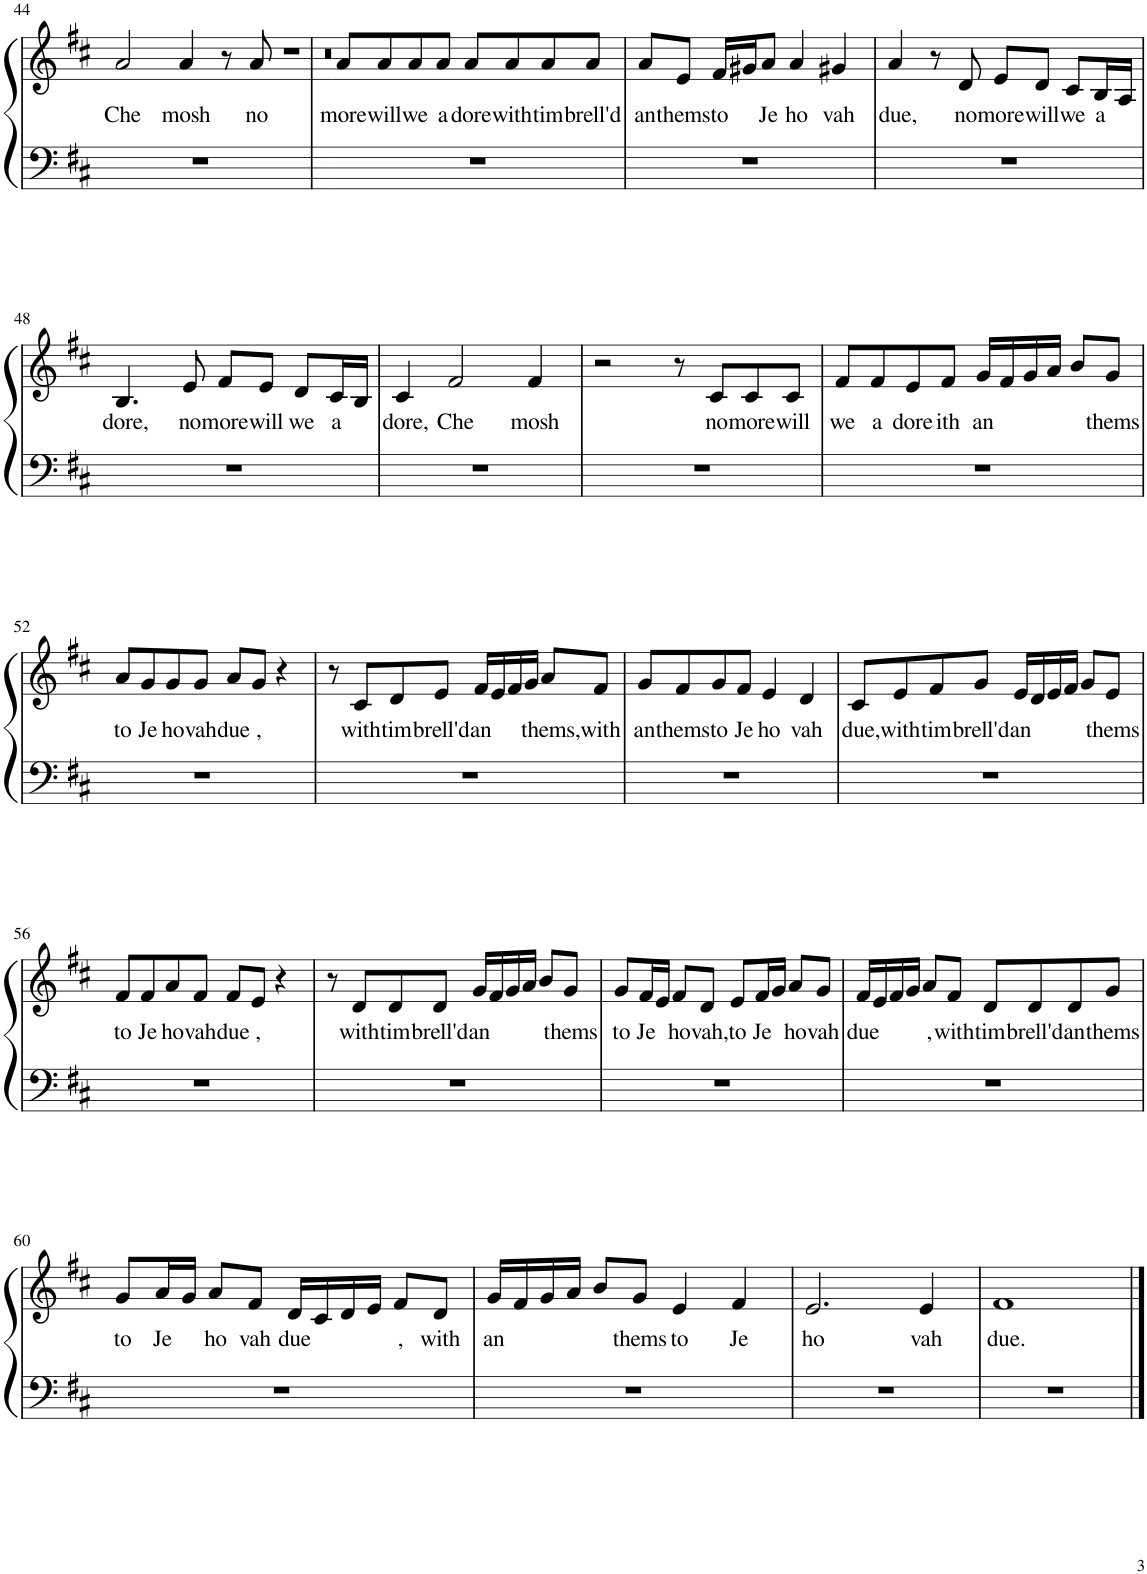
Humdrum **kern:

**kern	**kern	**text
*part1	*part1	*part1
*staff2	*staff1	*staff1
*I"Piano	*	*
*I'Pno.	*	*
*clefF4	*clefG2	*
*k[f#c#]	*k[f#c#]	*
*M4/4	*M4/4	*
*met(c)	*met(c)	*
=43	=43	=43
1r	1r	.
!!LO:PB:g=z
=44	=44	=44
!	!	!LO:LY:b
1r	2a/	Che
!	!	!LO:LY:b
.	4a/	mosh
.	8r	.
!	!	!LO:LY:b
.	8a/	no
0.ryy	1r	.
.	0r	.
=45	=45	=45
!	!	!LO:LY:b
1r	8a/L	more
!	!	!LO:LY:b
.	8a/	will
!	!	!LO:LY:b
.	8a/	we
!	!	!LO:LY:b
.	8a/J	a
!	!	!LO:LY:b
.	8a/L	dore
!	!	!LO:LY:b
.	8a/	with
!	!	!LO:LY:b
.	8a/	tim
!	!	!LO:LY:b
.	8a/J	brell'd
=46	=46	=46
!	!	!LO:LY:b
1r	8a/L	an
!	!	!LO:LY:b
.	8e/J	thems
!	!	!LO:LY:b
.	16f#/LL	to
.	16g#X/J	.
!	!	!LO:LY:b
.	8a/J	Je
!	!	!LO:LY:b
.	4a/	ho
!	!	!LO:LY:b
.	4g#X/	vah
=47	=47	=47
!	!	!LO:LY:b
1r	4a/	due,
.	8r	.
!	!	!LO:LY:b
.	8d/	no
!	!	!LO:LY:b
.	8e/L	more
!	!	!LO:LY:b
.	8d/J	will
!	!	!LO:LY:b
.	8c#/L	we
!	!	!LO:LY:b
.	16B/L	a
.	16A/JJ	.
!!LO:LB:g=z
=48	=48	=48
!	!	!LO:LY:b
1r	4.B/	dore,
!	!	!LO:LY:b
.	8e/	no
!	!	!LO:LY:b
.	8f#/L	more
!	!	!LO:LY:b
.	8e/J	will
!	!	!LO:LY:b
.	8d/L	we
!	!	!LO:LY:b
.	16c#/L	a
.	16B/JJ	.
=49	=49	=49
!	!	!LO:LY:b
1r	4c#/	dore,
!	!	!LO:LY:b
.	2f#/	Che
!	!	!LO:LY:b
.	4f#/	mosh
=50	=50	=50
1r	2r	.
.	8r	.
!	!	!LO:LY:b
.	8c#/L	no
!	!	!LO:LY:b
.	8c#/	more
!	!	!LO:LY:b
.	8c#/J	will
=51	=51	=51
!	!	!LO:LY:b
1r	8f#/L	we
!	!	!LO:LY:b
.	8f#/	a
!	!	!LO:LY:b
.	8e/	dore
!	!	!LO:LY:b
.	8f#/J	ith
!	!	!LO:LY:b
.	16g/LL	an
.	16f#/	.
.	16g/	.
.	16a/JJ	.
.	8b/L	.
!	!	!LO:LY:b
.	8g/J	thems
!!LO:LB:g=z
=52	=52	=52
!	!	!LO:LY:b
1r	8a/L	to
!	!	!LO:LY:b
.	8g/	Je
!	!	!LO:LY:b
.	8g/	ho
!	!	!LO:LY:b
.	8g/J	vah
!	!	!LO:LY:b
.	8a/L	due
!	!	!LO:LY:b
.	8g/J	,
.	4r	.
=53	=53	=53
1r	8r	.
!	!	!LO:LY:b
.	8c#/L	with
!	!	!LO:LY:b
.	8d/	tim
!	!	!LO:LY:b
.	8e/J	brell'd
!	!	!LO:LY:b
.	16f#/LL	an
.	16e/	.
.	16f#/	.
.	16g/JJ	.
!	!	!LO:LY:b
.	8a/L	thems,
!	!	!LO:LY:b
.	8f#/J	with
=54	=54	=54
!	!	!LO:LY:b
1r	8g/L	an
!	!	!LO:LY:b
.	8f#/	thems
!	!	!LO:LY:b
.	8g/	to
!	!	!LO:LY:b
.	8f#/J	Je
!	!	!LO:LY:b
.	4e/	ho
!	!	!LO:LY:b
.	4d/	vah
=55	=55	=55
!	!	!LO:LY:b
1r	8c#/L	due,
!	!	!LO:LY:b
.	8e/	with
!	!	!LO:LY:b
.	8f#/	tim
!	!	!LO:LY:b
.	8g/J	brell'd
!	!	!LO:LY:b
.	16e/LL	an
.	16d/	.
.	16e/	.
.	16f#/JJ	.
.	8g/L	.
!	!	!LO:LY:b
.	8e/J	thems
!!LO:LB:g=z
=56	=56	=56
!	!	!LO:LY:b
1r	8f#/L	to
!	!	!LO:LY:b
.	8f#/	Je
!	!	!LO:LY:b
.	8a/	ho
!	!	!LO:LY:b
.	8f#/J	vah
!	!	!LO:LY:b
.	8f#/L	due
!	!	!LO:LY:b
.	8e/J	,
.	4r	.
=57	=57	=57
1r	8r	.
!	!	!LO:LY:b
.	8d/L	with
!	!	!LO:LY:b
.	8d/	tim
!	!	!LO:LY:b
.	8d/J	brell'd
!	!	!LO:LY:b
.	16g/LL	an
.	16f#/	.
.	16g/	.
.	16a/JJ	.
.	8b/L	.
!	!	!LO:LY:b
.	8g/J	thems
=58	=58	=58
!	!	!LO:LY:b
1r	8g/L	to
!	!	!LO:LY:b
.	16f#/L	Je
.	16e/JJ	.
!	!	!LO:LY:b
.	8f#/L	ho
!	!	!LO:LY:b
.	8d/J	vah,
!	!	!LO:LY:b
.	8e/L	to
!	!	!LO:LY:b
.	16f#/L	Je
.	16g/JJ	.
!	!	!LO:LY:b
.	8a/L	ho
!	!	!LO:LY:b
.	8g/J	vah
=59	=59	=59
!	!	!LO:LY:b
1r	16f#/LL	due
.	16e/	.
.	16f#/	.
.	16g/JJ	.
!	!	!LO:LY:b
.	8a/L	,
!	!	!LO:LY:b
.	8f#/J	with
!	!	!LO:LY:b
.	8d/L	tim
!	!	!LO:LY:b
.	8d/	brell'd
!	!	!LO:LY:b
.	8d/	an
!	!	!LO:LY:b
.	8g/J	thems
!!LO:LB:g=z
=60	=60	=60
!	!	!LO:LY:b
1r	8g/L	to
!	!	!LO:LY:b
.	16a/L	Je
.	16g/JJ	.
!	!	!LO:LY:b
.	8a/L	ho
!	!	!LO:LY:b
.	8f#/J	vah
!	!	!LO:LY:b
.	16d/LL	due
.	16c#/	.
.	16d/	.
.	16e/JJ	.
!	!	!LO:LY:b
.	8f#/L	,
!	!	!LO:LY:b
.	8d/J	with
=61	=61	=61
!	!	!LO:LY:b
1r	16g/LL	an
.	16f#/	.
.	16g/	.
.	16a/JJ	.
.	8b/L	.
!	!	!LO:LY:b
.	8g/J	thems
!	!	!LO:LY:b
.	4e/	to
!	!	!LO:LY:b
.	4f#/	Je
=62	=62	=62
!	!	!LO:LY:b
1r	2.e/	ho
!	!	!LO:LY:b
.	4e/	vah
=	=	=
*-	*-	*-
